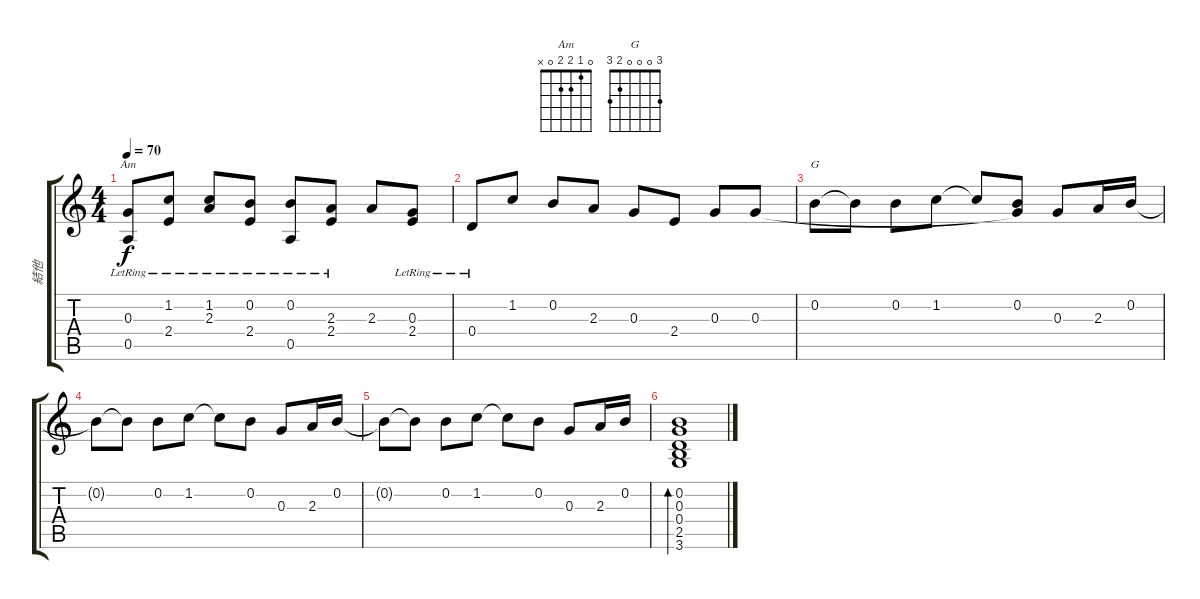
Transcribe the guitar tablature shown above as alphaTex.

\track ("結他" "結他") {instrument acousticguitarsteel}
\staff {score tabs}
\tuning (E4 B3 G3 D3 A2 E2) {hide}
\chord ("Am" 0 1 2 2 0 x)
\chord ("G" 3 0 0 0 2 3)
\ts (4 4)
\tempo 70
\clef g2
\ks c
(0.3{t} 0.5{lr}).8{ch "Am" dy f} (1.2 2.4{lr}).8 (1.2 2.3{lr}).8 (0.2 2.4{lr}).8 (0.2 0.5{lr}).8 (2.3 2.4{lr}).8 2.3.8 (0.3 2.4{lr}).8 |
0.4{lr}.8 1.2.8 0.2.8 2.3.8 0.3.8 2.4.8 0.3.8 0.3.8 |
0.2.8{ch "G"} 0.2{t}.8 0.2.8 1.2.8 1.2{t}.8 (0.2 0.3{t}).8 0.3.8 2.3.16 0.2.16 |
0.2{t}.8 0.2{t}.8 0.2.8 1.2.8 1.2{t}.8 0.2.8 0.3.8 2.3.16 0.2.16 |
0.2{t}.8 0.2{t}.8 0.2.8 1.2.8 1.2{t}.8 0.2.8 0.3.8 2.3.16 0.2.16 |
(0.2 0.3 0.4 2.5 3.6).1{bd 240}
